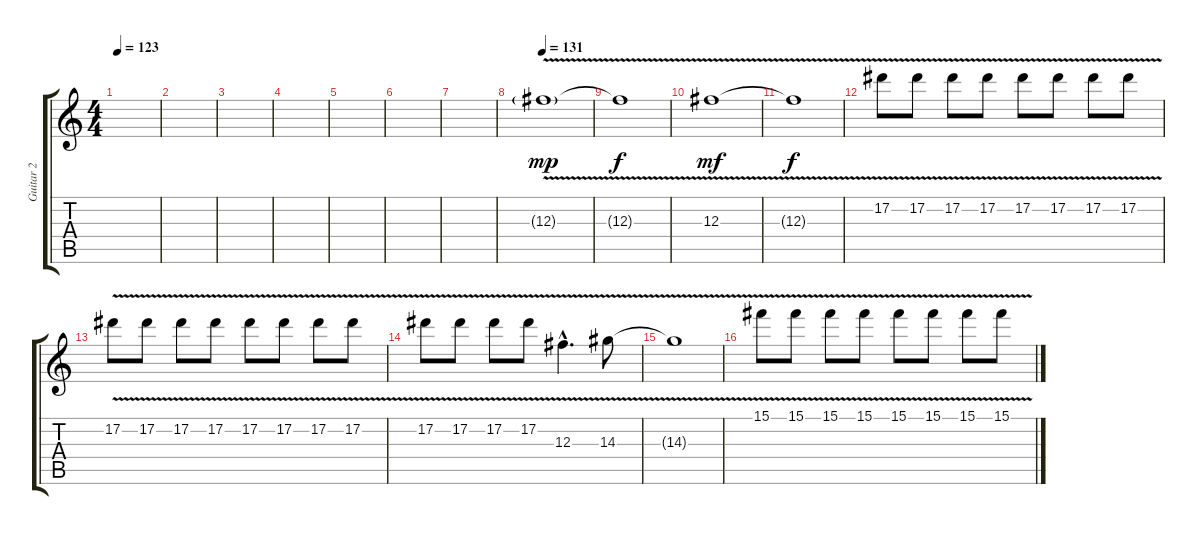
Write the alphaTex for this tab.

\track ("Guitar 2" "Guitar 2") {instrument overdrivenguitar}
\staff {score tabs}
\tuning (Eb4 Bb3 Gb3 Db3 Ab2 Eb2) {hide}
\ts (4 4)
\tempo 123
\clef g2
\ks c
|
|
|
|
|
|
|
\tempo 131
12.3{v g}.1{dy mp} |
12.3{t}.1{dy f} |
12.3{v}.1{dy mf} |
12.3{t}.1{dy f} |
17.2{v}.8 17.2{v}.8 17.2{v}.8 17.2{v}.8 17.2{v}.8 17.2{v}.8 17.2{v}.8 17.2{v}.8 |
17.2{v}.8 17.2{v}.8 17.2{v}.8 17.2{v}.8 17.2{v}.8 17.2{v}.8 17.2{v}.8 17.2{v}.8 |
17.2{v}.8 17.2{v}.8 17.2{v}.8 17.2{v}.8 12.3{v hac}.4{d} 14.3{v}.8 |
14.3{t}.1 |
15.1{v}.8 15.1{v}.8 15.1{v}.8 15.1{v}.8 15.1{v}.8 15.1{v}.8 15.1{v}.8 15.1{v}.8
